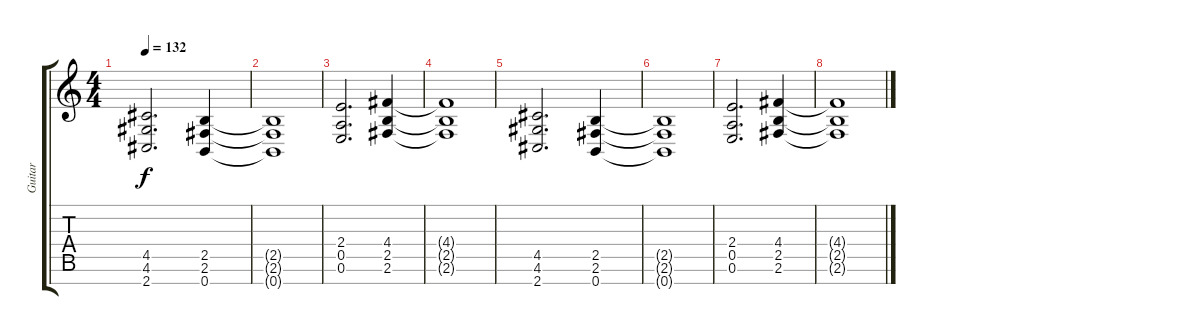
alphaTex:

\track ("Guitar" "Guitar") {instrument acousticguitarsteel}
\staff {score tabs}
\tuning (E4 B3 G3 D3 A2 E2 B1) {hide}
\ts (4 4)
\tempo 132
\clef g2
\ks c
(4.5 4.6 2.7).2{d dy f instrument distortionguitar} (2.5 2.6 0.7).4 |
(2.5{t} 2.6{t} 0.7{t}).1 |
(2.4 0.5 0.6).2{d} (4.4 2.5 2.6).4 |
(4.4{t} 2.5{t} 2.6{t}).1 |
(4.5 4.6 2.7).2{d} (2.5 2.6 0.7).4 |
(2.5{t} 2.6{t} 0.7{t}).1 |
(2.4 0.5 0.6).2{d} (4.4 2.5 2.6).4 |
(4.4{t} 2.5{t} 2.6{t}).1
